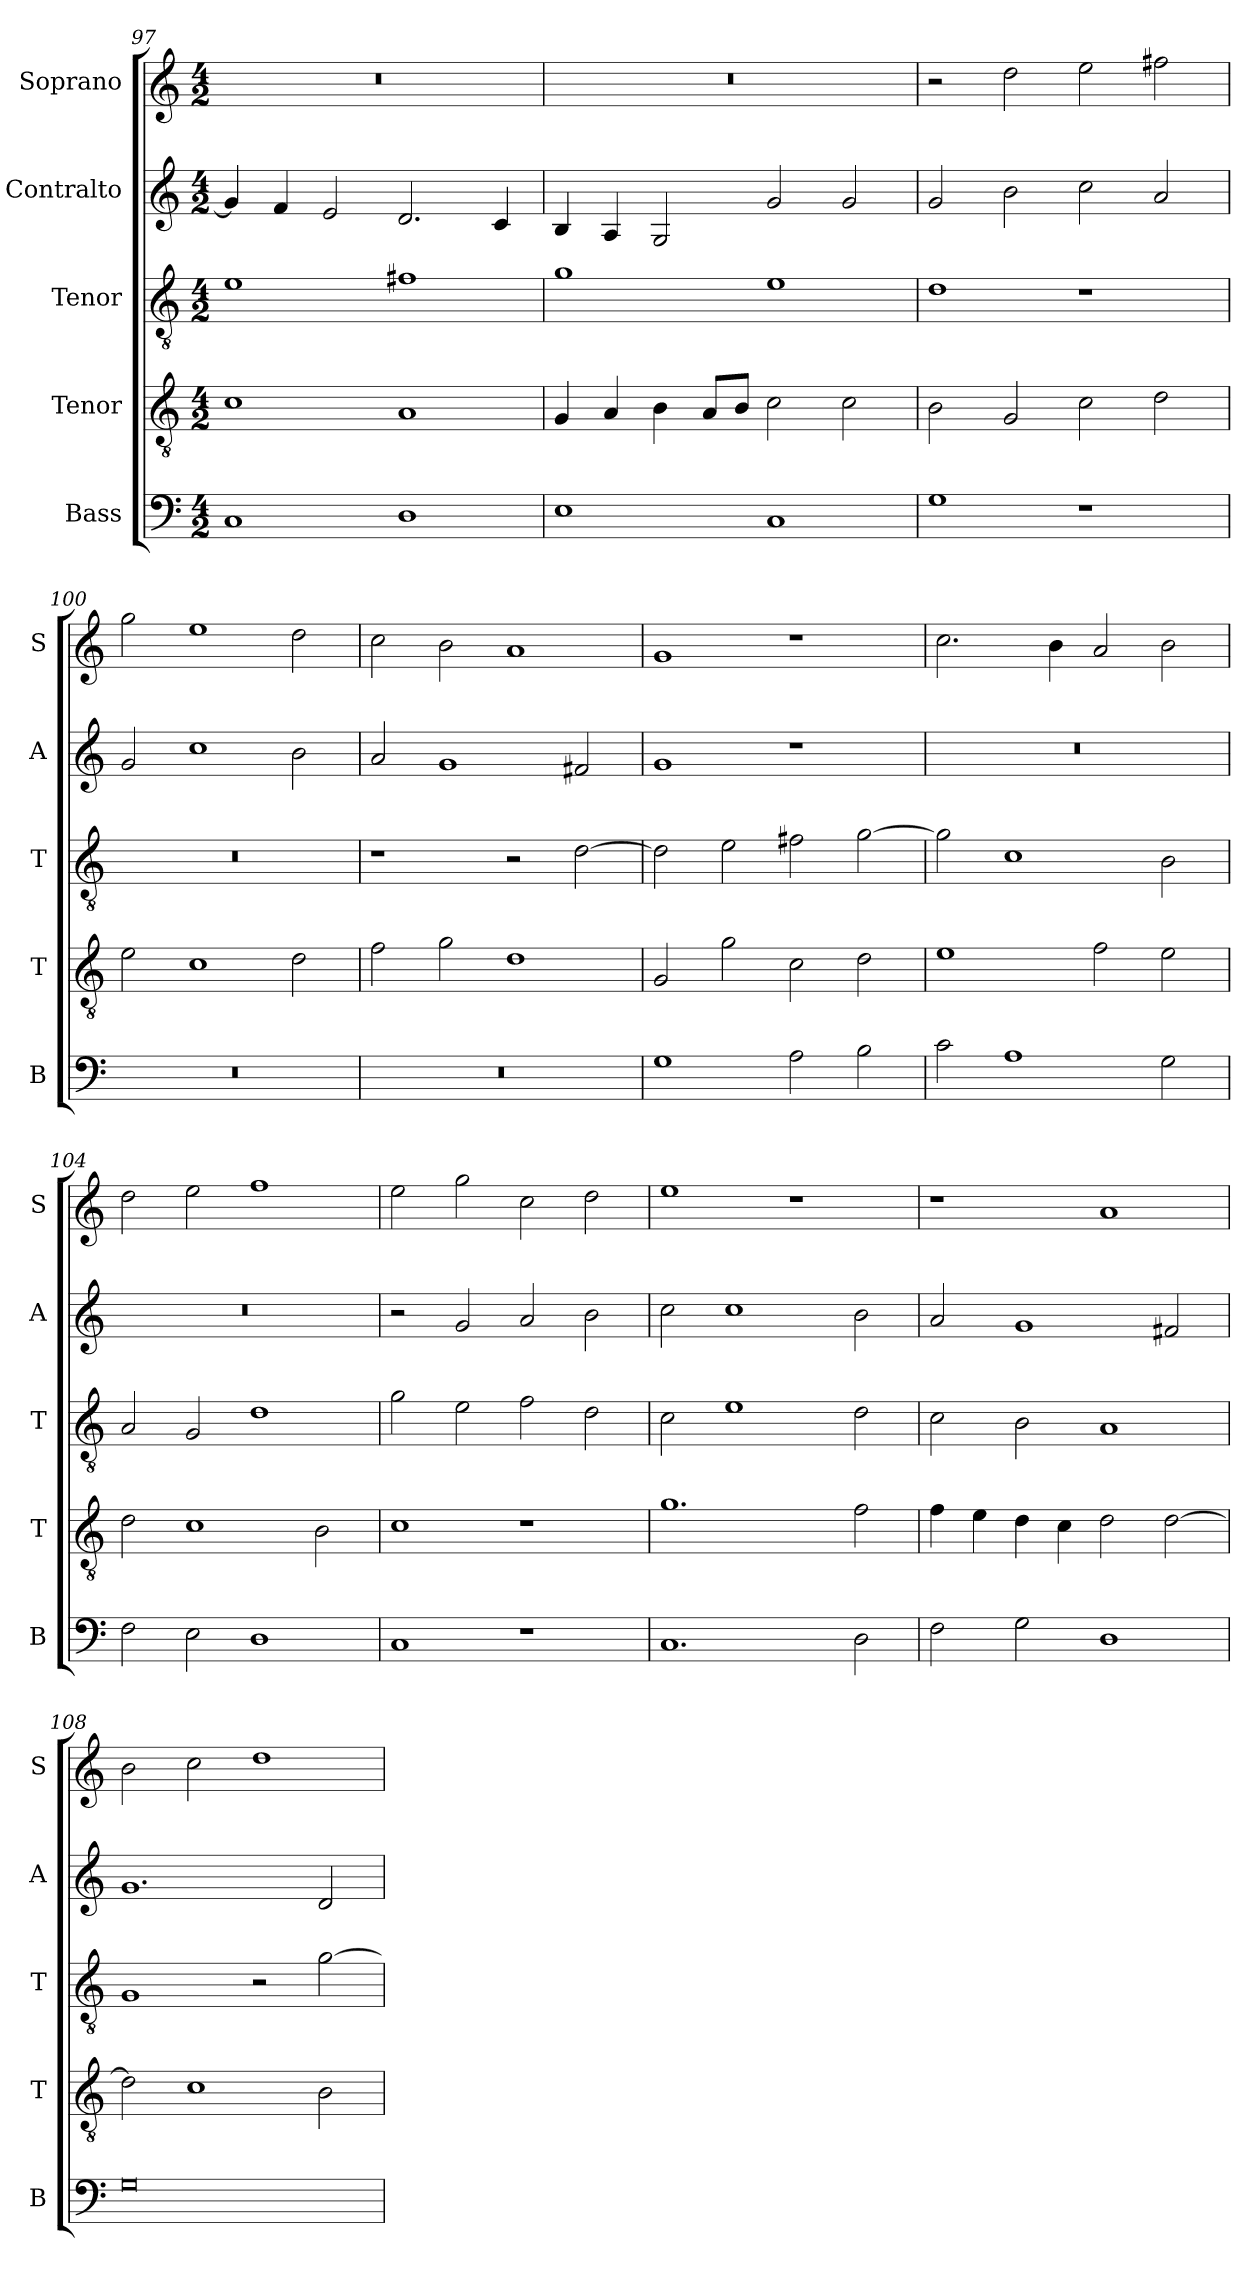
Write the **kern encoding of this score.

**kern	**kern	**kern	**kern	**kern
*part5	*part4	*part3	*part2	*part1
*staff5	*staff4	*staff3	*staff2	*staff1
*I"Bass	*I"Tenor	*I"Tenor	*I"Contralto	*I"Soprano
*I'B	*I'T	*I'T	*I'A	*I'S
*clefF4	*clefGv2	*clefGv2	*clefG2	*clefG2
*k[]	*k[]	*k[]	*k[]	*k[]
*G:mix	*G:mix	*G:mix	*G:mix	*G:mix
*M4/2	*M4/2	*M4/2	*M4/2	*M4/2
=97	=97	=97	=97	=97
1C	1c	1e	4g]	0r
.	.	.	4f	.
.	.	.	2e	.
1D	1A	1f#X	2.d	.
.	.	.	4c	.
=98	=98	=98	=98	=98
1E	4G	1g	4B	0r
.	4A	.	4A	.
.	4B	.	2G	.
.	8A/L	.	.	.
.	8B/J	.	.	.
1C	2c	1e	2g	.
.	2c	.	2g	.
=99	=99	=99	=99	=99
1G	2B	1d	2g	2r
.	2G	.	2b	2dd
1r	2c	1r	2cc	2ee
.	2d	.	2a	2ff#X
=100	=100	=100	=100	=100
0r	2e	0r	2g	2gg
.	1c	.	1cc	1ee
.	2d	.	2b	2dd
=101	=101	=101	=101	=101
0r	2f	1r	2a	2cc
.	2g	.	1g	2b
.	1d	2r	.	1a
.	.	[2d	2f#X	.
=102	=102	=102	=102	=102
1G	2G	2d]	1g	1g
.	2g	2e	.	.
2A	2c	2f#X	1r	1r
2B	2d	[2g	.	.
=103	=103	=103	=103	=103
2c	1e	2g]	0r	2.cc
1A	.	1c	.	.
.	.	.	.	4b
.	2f	.	.	2a
2G	2e	2B	.	2b
=104	=104	=104	=104	=104
2F	2d	2A	0r	2dd
2E	1c	2G	.	2ee
1D	.	1d	.	1ff
.	2B	.	.	.
=105	=105	=105	=105	=105
1C	1c	2g	2r	2ee
.	.	2e	2g	2gg
1r	1r	2f	2a	2cc
.	.	2d	2b	2dd
=106	=106	=106	=106	=106
1.C	1.g	2c	2cc	1ee
.	.	1e	1cc	.
.	.	.	.	1r
2D	2f	2d	2b	.
=107	=107	=107	=107	=107
2F	4f	2c	2a	1r
.	4e	.	.	.
2G	4d	2B	1g	.
.	4c	.	.	.
1D	2d	1A	.	1a
.	[2d	.	2f#X	.
=108	=108	=108	=108	=108
0G	2d]	1G	1.g	2b
.	1c	.	.	2cc
.	.	2r	.	1dd
.	2B	[2g	2d	.
=	=	=	=	=
*-	*-	*-	*-	*-
